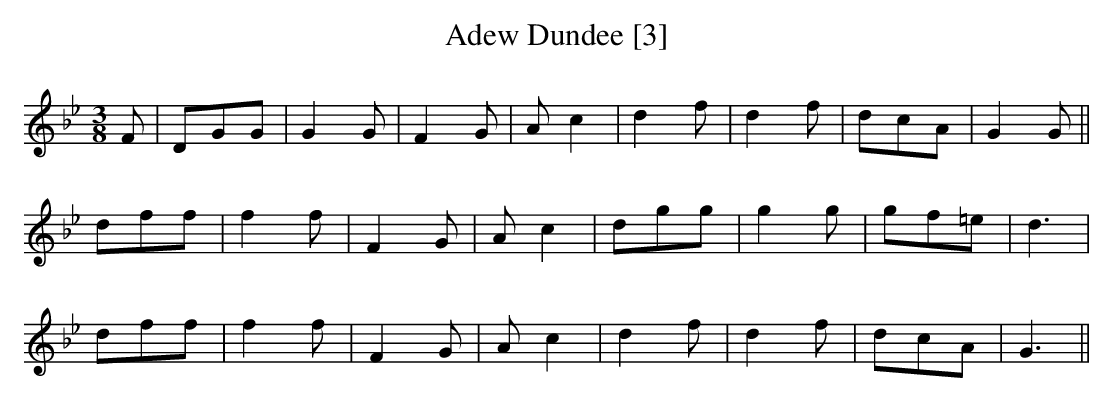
X:1
T:Adew Dundee [3]
M:3/8
L:1/8
K:Gmin
F|DGG|G2G|F2G|Ac2|d2f|d2f|dcA|G2G||
dff|f2f|F2G|Ac2|dgg|g2g|gf=e|d3|
dff|f2f|F2G|Ac2|d2f|d2f|dcA|G3||
